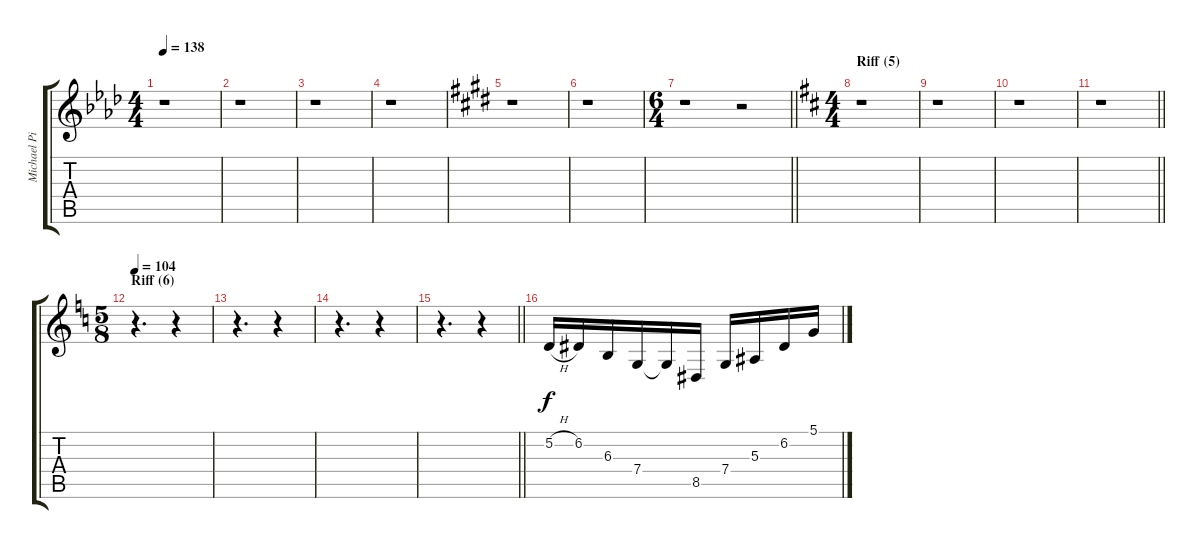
\track ("Michael Pinnella (keyboard)" "Michael Pi") {instrument stringensemble1}
\staff {score tabs}
\tuning (D4 A3 F3 C3 G2 D2) {hide}
\ts (4 4)
\tempo 138
\clef g2
\ks fminor
r.1{dy f} |
r.1 |
r.1 |
r.1 |
\ks c#minor
r.1 |
r.1 |
\ts (6 4)
\barLineRight lightlight
r.1 r.2 |
\ts (4 4)
\section ("" "Riff (5)")
\ks bminor
r.1 |
r.1 |
r.1 |
\barLineRight lightlight
r.1 |
\ts (5 8)
\section ("" "Riff (6)")
\tempo 104
\ks aminor
r.4{d} r.4 |
r.4{d} r.4 |
r.4{d} r.4 |
\barLineRight lightlight
r.4{d} r.4 |
5.2{h}.16{instrument lead2sawtooth} 6.2.16 6.3.16 7.4.16 7.4{t}.16 8.5.16 7.4.16 5.3.16 6.2.16 5.1{h}.16
